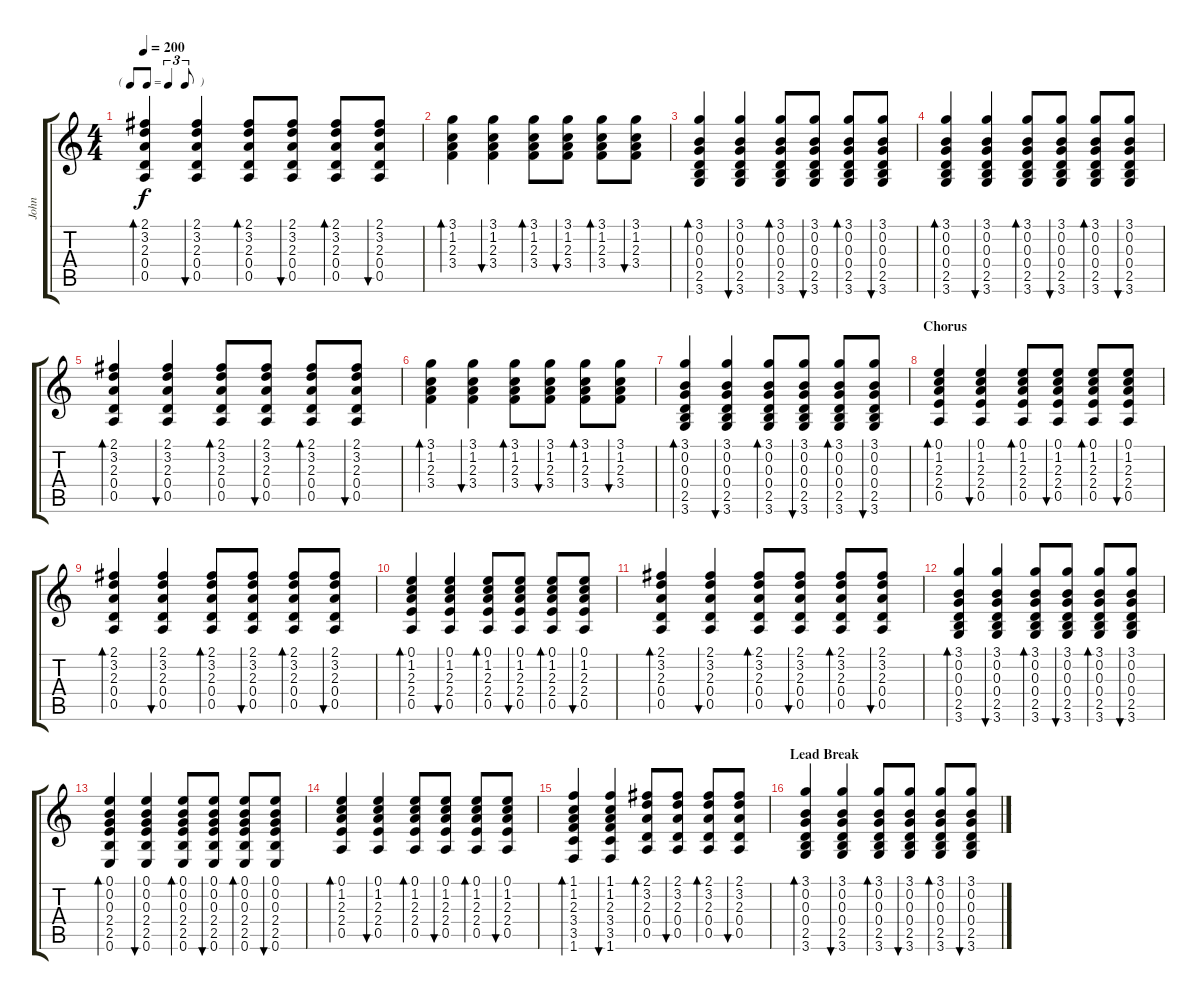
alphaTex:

\track ("John" "John") {instrument acousticguitarsteel}
\staff {score tabs}
\tuning (E4 B3 G3 D3 A2 E2) {hide}
\ts (4 4)
\tf triplet8th
\tempo 200
\clef g2
\ks c
(2.1 3.2 2.3 0.4 0.5).4{bd 240 dy f} (2.1 3.2 2.3 0.4 0.5).4{bu 240} (2.1 3.2 2.3 0.4 0.5).8{bd 240} (2.1 3.2 2.3 0.4 0.5).8{bu 240} (2.1 3.2 2.3 0.4 0.5).8{bd 240} (2.1 3.2 2.3 0.4 0.5).8{bu 240} |
(3.1 1.2 2.3 3.4).4{bd 240} (3.1 1.2 2.3 3.4).4{bu 240} (3.1 1.2 2.3 3.4).8{bd 240} (3.1 1.2 2.3 3.4).8{bu 240} (3.1 1.2 2.3 3.4).8{bd 240} (3.1 1.2 2.3 3.4).8{bu 240} |
(3.1 0.2 0.3 0.4 2.5 3.6).4{bd 240} (3.1 0.2 0.3 0.4 2.5 3.6).4{bu 240} (3.1 0.2 0.3 0.4 2.5 3.6).8{bd 240} (3.1 0.2 0.3 0.4 2.5 3.6).8{bu 240} (3.1 0.2 0.3 0.4 2.5 3.6).8{bd 240} (3.1 0.2 0.3 0.4 2.5 3.6).8{bu 240} |
(3.1 0.2 0.3 0.4 2.5 3.6).4{bd 240} (3.1 0.2 0.3 0.4 2.5 3.6).4{bu 240} (3.1 0.2 0.3 0.4 2.5 3.6).8{bd 240} (3.1 0.2 0.3 0.4 2.5 3.6).8{bu 240} (3.1 0.2 0.3 0.4 2.5 3.6).8{bd 240} (3.1 0.2 0.3 0.4 2.5 3.6).8{bu 240} |
(2.1 3.2 2.3 0.4 0.5).4{bd 240} (2.1 3.2 2.3 0.4 0.5).4{bu 240} (2.1 3.2 2.3 0.4 0.5).8{bd 240} (2.1 3.2 2.3 0.4 0.5).8{bu 240} (2.1 3.2 2.3 0.4 0.5).8{bd 240} (2.1 3.2 2.3 0.4 0.5).8{bu 240} |
(3.1 1.2 2.3 3.4).4{bd 240} (3.1 1.2 2.3 3.4).4{bu 240} (3.1 1.2 2.3 3.4).8{bd 240} (3.1 1.2 2.3 3.4).8{bu 240} (3.1 1.2 2.3 3.4).8{bd 240} (3.1 1.2 2.3 3.4).8{bu 240} |
(3.1 0.2 0.3 0.4 2.5 3.6).4{bd 240} (3.1 0.2 0.3 0.4 2.5 3.6).4{bu 240} (3.1 0.2 0.3 0.4 2.5 3.6).8{bd 240} (3.1 0.2 0.3 0.4 2.5 3.6).8{bu 240} (3.1 0.2 0.3 0.4 2.5 3.6).8{bd 240} (3.1 0.2 0.3 0.4 2.5 3.6).8{bu 240} |
\section ("" "Chorus")
(0.1 1.2 2.3 2.4 0.5).4{bd 60} (0.1 1.2 2.3 2.4 0.5).4{bu 60} (0.1 1.2 2.3 2.4 0.5).8{bd 60} (0.1 1.2 2.3 2.4 0.5).8{bu 60} (0.1 1.2 2.3 2.4 0.5).8{bd 60} (0.1 1.2 2.3 2.4 0.5).8{bu 60} |
(2.1 3.2 2.3 0.4 0.5).4{bd 240} (2.1 3.2 2.3 0.4 0.5).4{bu 240} (2.1 3.2 2.3 0.4 0.5).8{bd 240} (2.1 3.2 2.3 0.4 0.5).8{bu 240} (2.1 3.2 2.3 0.4 0.5).8{bd 240} (2.1 3.2 2.3 0.4 0.5).8{bu 240} |
(0.1 1.2 2.3 2.4 0.5).4{bd 60} (0.1 1.2 2.3 2.4 0.5).4{bu 60} (0.1 1.2 2.3 2.4 0.5).8{bd 60} (0.1 1.2 2.3 2.4 0.5).8{bu 60} (0.1 1.2 2.3 2.4 0.5).8{bd 60} (0.1 1.2 2.3 2.4 0.5).8{bu 60} |
(2.1 3.2 2.3 0.4 0.5).4{bd 240} (2.1 3.2 2.3 0.4 0.5).4{bu 240} (2.1 3.2 2.3 0.4 0.5).8{bd 240} (2.1 3.2 2.3 0.4 0.5).8{bu 240} (2.1 3.2 2.3 0.4 0.5).8{bd 240} (2.1 3.2 2.3 0.4 0.5).8{bu 240} |
(3.1 0.2 0.3 0.4 2.5 3.6).4{bd 240} (3.1 0.2 0.3 0.4 2.5 3.6).4{bu 240} (3.1 0.2 0.3 0.4 2.5 3.6).8{bd 240} (3.1 0.2 0.3 0.4 2.5 3.6).8{bu 240} (3.1 0.2 0.3 0.4 2.5 3.6).8{bd 240} (3.1 0.2 0.3 0.4 2.5 3.6).8{bu 240} |
(0.1 0.2 0.3 2.4 2.5 0.6).4{bd 60} (0.1 0.2 0.3 2.4 2.5 0.6).4{bu 60} (0.1 0.2 0.3 2.4 2.5 0.6).8{bd 60} (0.1 0.2 0.3 2.4 2.5 0.6).8{bu 60} (0.1 0.2 0.3 2.4 2.5 0.6).8{bd 60} (0.1 0.2 0.3 2.4 2.5 0.6).8{bu 60} |
(0.1 1.2 2.3 2.4 0.5).4{bd 60} (0.1 1.2 2.3 2.4 0.5).4{bu 60} (0.1 1.2 2.3 2.4 0.5).8{bd 60} (0.1 1.2 2.3 2.4 0.5).8{bu 60} (0.1 1.2 2.3 2.4 0.5).8{bd 60} (0.1 1.2 2.3 2.4 0.5).8{bu 60} |
(1.1 1.2 2.3 3.4 3.5 1.6).4{bd 60} (1.1 1.2 2.3 3.4 3.5 1.6).4{bu 60} (2.1 3.2 2.3 0.4 0.5).8{bd 60} (2.1 3.2 2.3 0.4 0.5).8{bu 60} (2.1 3.2 2.3 0.4 0.5).8{bd 60} (2.1 3.2 2.3 0.4 0.5).8{bu 60} |
\section ("" "Lead Break")
(3.1 0.2 0.3 0.4 2.5 3.6).4{bd 240} (3.1 0.2 0.3 0.4 2.5 3.6).4{bu 240} (3.1 0.2 0.3 0.4 2.5 3.6).8{bd 240} (3.1 0.2 0.3 0.4 2.5 3.6).8{bu 240} (3.1 0.2 0.3 0.4 2.5 3.6).8{bd 240} (3.1 0.2 0.3 0.4 2.5 3.6).8{bu 240}
